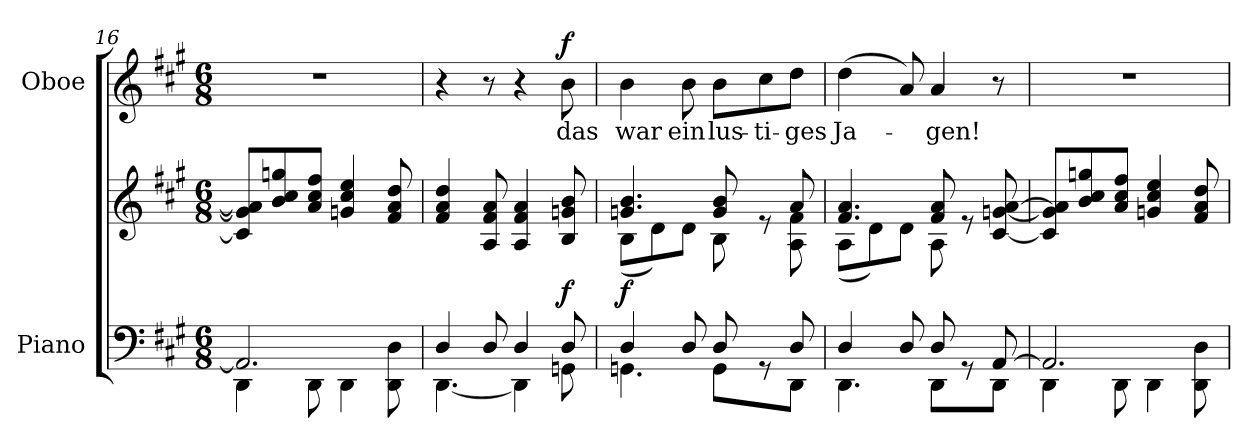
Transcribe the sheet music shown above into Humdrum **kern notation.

**kern	**kern	**dynam	**kern	**text	**dynam
*part2	*part2	*part2	*part1	*part1	*part1
*staff3	*staff2	*staff2/3	*staff1	*staff1	*staff1
*I"Piano	*	*	*I"Oboe	*	*
*I'Pno	*	*	*I'Ob	*	*
*clefF4	*clefG2	*	*clefG2	*	*
*k[f#c#g#]	*k[f#c#g#]	*	*k[f#c#g#]	*	*
*M6/8	*M6/8	*	*M6/8	*	*
=16	=16	=16	=16	=16	=16
*^	*	*	*	*	*
2.AA/]	4DD\	8c#/] 8g/] 8a/]L	.	2.r	.	.
.	.	8b/ 8cc#/ 8ggn/	.	.	.	.
.	8DD\	8a/ 8cc#/ 8ff#/J	.	.	.	.
.	4DD\	4gn/ 4cc#/ 4ee/	.	.	.	.
.	8DD\ 8D\	8f#/ 8a/ 8dd/	.	.	.	.
=17	=17	=17	=17	=17	=17	=17
4D/	[4.DD\	4f#/ 4a/ 4dd/	.	4r	.	.
8D/	.	8A/ 8f#/ 8a/	.	8r	.	.
4D/	4DD\]	4A/ 4f#/ 4a/	.	4r	.	.
!	!	!	!LO:DY:a=2	!	!LO:LY:b	!LO:DY:a
8D/	8GGn\	8B/ 8gn/ 8b/	f	8b\	das	f
=18	=18	=18	=18	=18	=18	=18
*	*	*^	*	*	*	*
!	!	!	!	!LO:DY:a=2	!	!LO:LY:b	!
4D/	4.GGn\	4.gn/ 4.b/	(<8B\L	f	4b\	war	.
.	.	.	8d\)	.	.	.	.
!	!	!	!	!	!	!LO:LY:b	!
8D/	.	.	8d\J	.	8b\	ein	.
!	!	!	!	!	!	!LO:LY:b	!
8D/	8GG\L	8g/ 8b/	8B\	.	8b\L	lus-	.
!	!	!	!	!	!	!LO:LY:b	!
8rGG	8ryy	8re	8ryy	.	8cc#\	-ti-	.
!	!	!	!	!	!	!LO:LY:b	!
8D/	8DD\J	8a/	8A\ 8f#\	.	8dd\J	-ges	.
=19	=19	=19	=19	=19	=19	=19	=19
!	!	!	!	!	!	!LO:LY:b	!
4D/	4.DD\	4.f#/ 4.a/	(<8A\L	.	(>4dd\	Ja-	.
.	.	.	8d\)	.	.	.	.
8D/	.	.	8d\J	.	8a/)	.	.
!	!	!	!	!	!	!LO:LY:b	!
8D/	8DD\L	8f#/ 8a/	8A\	.	4a/	-gen!	.
8rGG	8ryy	8re	4ryy	.	.	.	.
[8AA/	8DD\J	[8c#/ [8gn/ [8a/	.	.	8r	.	.
*	*	*v	*v	*	*	*	*
!!LO:PB:g=z
=20	=20	=20	=20	=20	=20	=20
2.AA/]	4DD\	8c#/] 8g/] 8a/]L	.	2.r	.	.
.	.	8b/ 8cc#/ 8ggn/	.	.	.	.
.	8DD\	8a/ 8cc#/ 8ff#/J	.	.	.	.
.	4DD\	4gn/ 4cc#/ 4ee/	.	.	.	.
.	8DD\ 8D\	8f#/ 8a/ 8dd/	.	.	.	.
*v	*v	*	*	*	*	*
=	=	=	=	=	=
*-	*-	*-	*-	*-	*-
